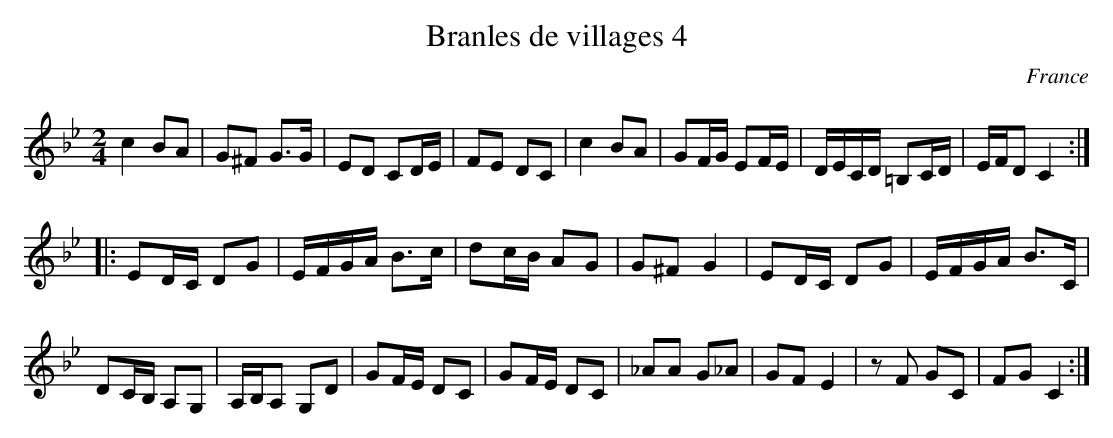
X:1
T:Branles de villages 4
O:France
M:2/4
L:1/8
K:CDor
c2 BA|G^F G>G|ED CD/E/|FE DC|\
c2 BA|GF/G/ EF/E/|D/E/C/D/ =B,C/D/|E/F/D C2::
ED/C/ DG|E/F/G/A/ B>c|dc/B/ AG|G^F G2|\
ED/C/ DG|E/F/G/A/ B>C|
DC/B,/ A,G,|A,/B,/A, G,D|\
GF/E/ DC|GF/E/ DC|_AA G_A|GF E2|zF GC|FG C2:|
